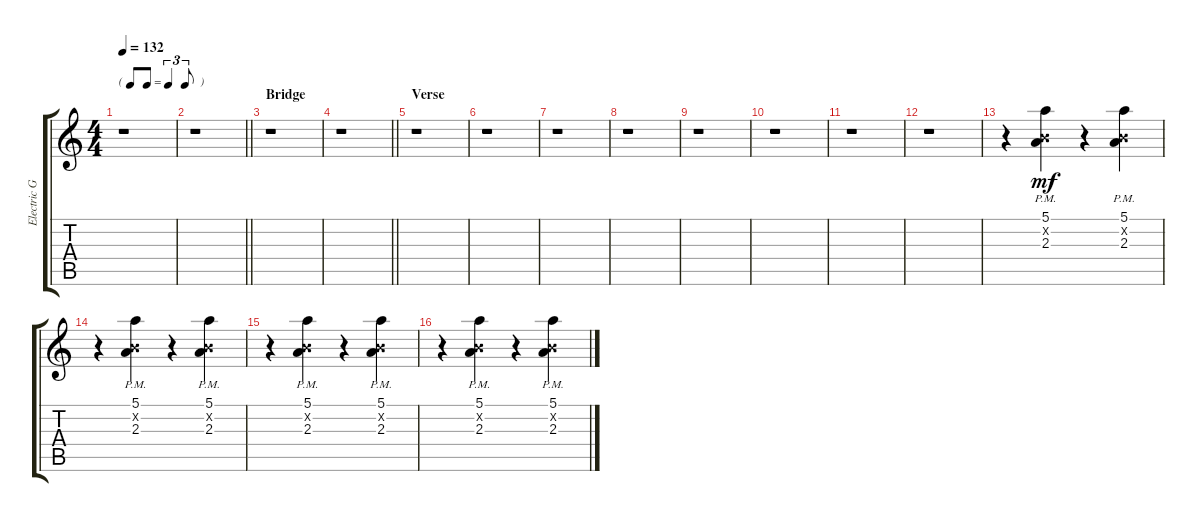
\track ("Electric Guitar 2 (Dist.)" "Electric G") {instrument distortionguitar}
\staff {score tabs}
\tuning (E4 B3 G3 D3 A2 E2) {hide}
\ts (4 4)
\tf triplet8th
\tempo 132
\clef g2
\ks c
r.1{dy mf} |
\barLineRight lightlight
r.1 |
\section ("" "Bridge")
r.1 |
\barLineRight lightlight
r.1 |
\section ("" "Verse")
r.1 |
r.1 |
r.1 |
r.1 |
r.1 |
r.1 |
r.1 |
r.1 |
r.4 (5.1{pm} 0.2{x} 2.3{pm}).4 r.4 (5.1{pm} 0.2{x} 2.3{pm}).4 |
r.4 (5.1{pm} 0.2{x} 2.3{pm}).4 r.4 (5.1{pm} 0.2{x} 2.3{pm}).4 |
r.4 (5.1{pm} 0.2{x} 2.3{pm}).4 r.4 (5.1{pm} 0.2{x} 2.3{pm}).4 |
r.4 (5.1{pm} 0.2{x} 2.3{pm}).4 r.4 (5.1{pm} 0.2{x} 2.3{pm}).4
